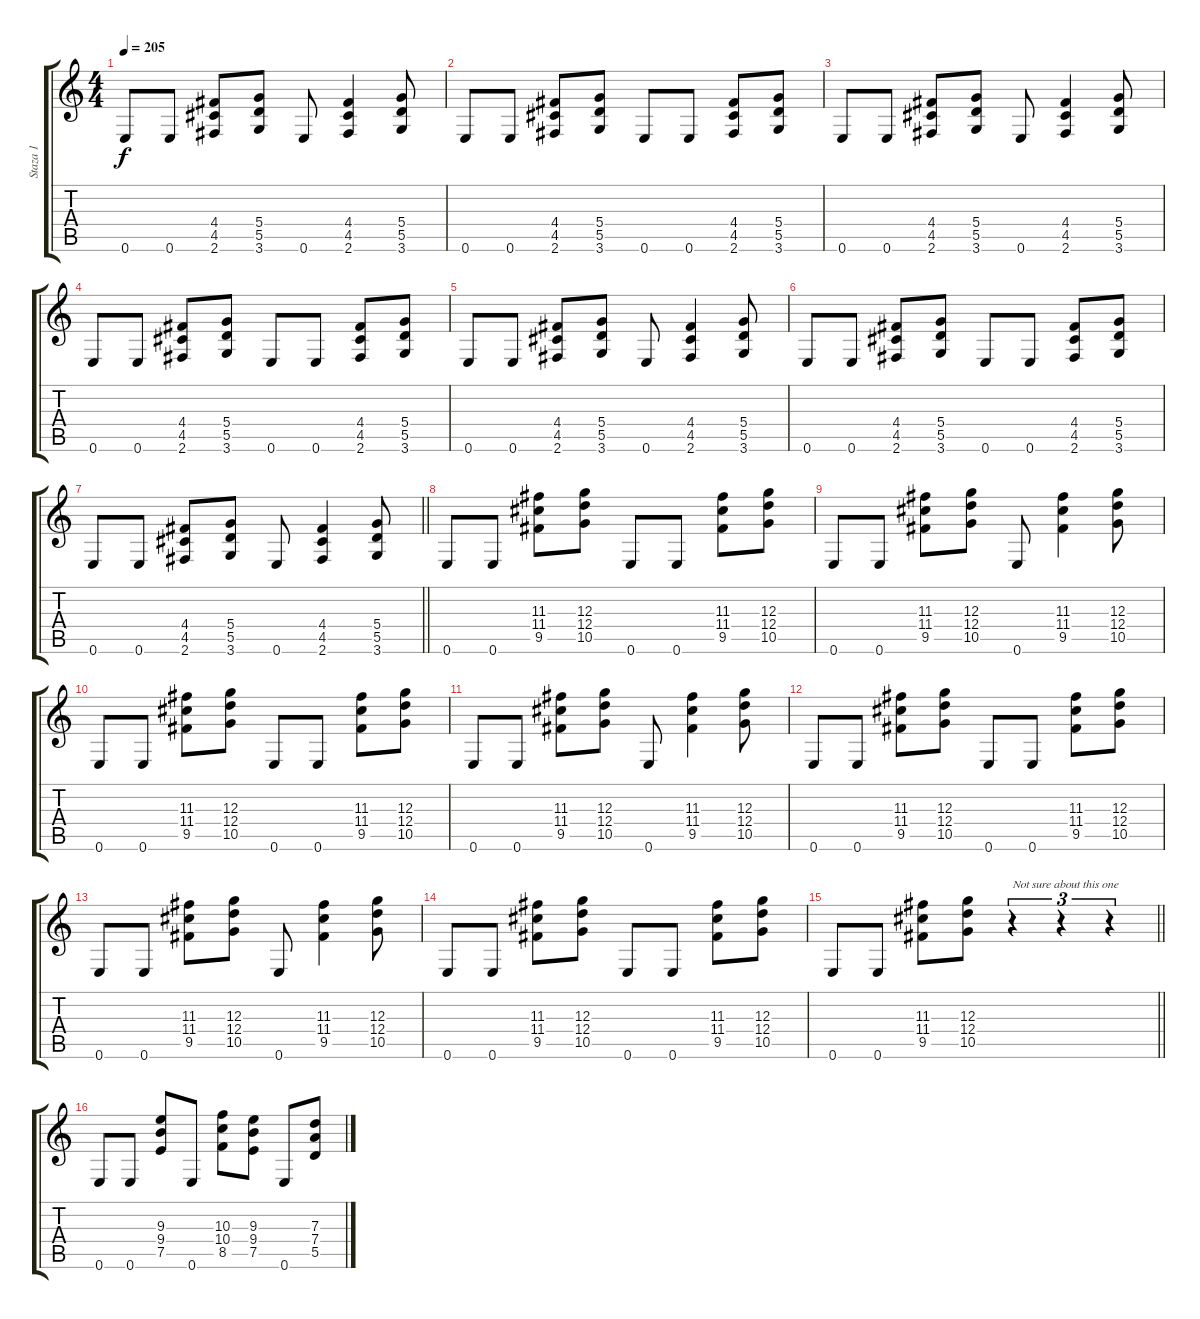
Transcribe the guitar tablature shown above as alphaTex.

\track ("Staza 1" "Staza 1") {instrument overdrivenguitar}
\staff {score tabs}
\tuning (E4 B3 G3 D3 A2 E2) {hide}
\ts (4 4)
\tempo 205
\clef g2
\ks c
0.6.8{dy f} 0.6.8 (4.4 4.5 2.6).8 (5.4 5.5 3.6).8 0.6.8 (4.4 4.5 2.6).4 (5.4 5.5 3.6).8 |
0.6.8 0.6.8 (4.4 4.5 2.6).8 (5.4 5.5 3.6).8 0.6.8 0.6.8 (4.4 4.5 2.6).8 (5.4 5.5 3.6).8 |
0.6.8 0.6.8 (4.4 4.5 2.6).8 (5.4 5.5 3.6).8 0.6.8 (4.4 4.5 2.6).4 (5.4 5.5 3.6).8 |
0.6.8 0.6.8 (4.4 4.5 2.6).8 (5.4 5.5 3.6).8 0.6.8 0.6.8 (4.4 4.5 2.6).8 (5.4 5.5 3.6).8 |
0.6.8 0.6.8 (4.4 4.5 2.6).8 (5.4 5.5 3.6).8 0.6.8 (4.4 4.5 2.6).4 (5.4 5.5 3.6).8 |
0.6.8 0.6.8 (4.4 4.5 2.6).8 (5.4 5.5 3.6).8 0.6.8 0.6.8 (4.4 4.5 2.6).8 (5.4 5.5 3.6).8 |
\barLineRight lightlight
0.6.8 0.6.8 (4.4 4.5 2.6).8 (5.4 5.5 3.6).8 0.6.8 (4.4 4.5 2.6).4 (5.4 5.5 3.6).8 |
\section ("" "")
0.6.8 0.6.8 (11.3 11.4 9.5).8 (12.3 12.4 10.5).8 0.6.8 0.6.8 (11.3 11.4 9.5).8 (12.3 12.4 10.5).8 |
0.6.8 0.6.8 (11.3 11.4 9.5).8 (12.3 12.4 10.5).8 0.6.8 (11.3 11.4 9.5).4 (12.3 12.4 10.5).8 |
0.6.8 0.6.8 (11.3 11.4 9.5).8 (12.3 12.4 10.5).8 0.6.8 0.6.8 (11.3 11.4 9.5).8 (12.3 12.4 10.5).8 |
0.6.8 0.6.8 (11.3 11.4 9.5).8 (12.3 12.4 10.5).8 0.6.8 (11.3 11.4 9.5).4 (12.3 12.4 10.5).8 |
0.6.8 0.6.8 (11.3 11.4 9.5).8 (12.3 12.4 10.5).8 0.6.8 0.6.8 (11.3 11.4 9.5).8 (12.3 12.4 10.5).8 |
0.6.8 0.6.8 (11.3 11.4 9.5).8 (12.3 12.4 10.5).8 0.6.8 (11.3 11.4 9.5).4 (12.3 12.4 10.5).8 |
0.6.8 0.6.8 (11.3 11.4 9.5).8 (12.3 12.4 10.5).8 0.6.8 0.6.8 (11.3 11.4 9.5).8 (12.3 12.4 10.5).8 |
\barLineRight lightlight
0.6.8 0.6.8 (11.3 11.4 9.5).8 (12.3 12.4 10.5).8 r.4{tu (3 2) txt "Not sure about this one"} r.4{tu (3 2)} r.4{tu (3 2)} |
\section ("" "")
0.6.8 0.6.8 (9.3 9.4 7.5).8 0.6.8 (10.3 10.4 8.5).8 (9.3 9.4 7.5).8 0.6.8 (7.3 7.4 5.5).8
